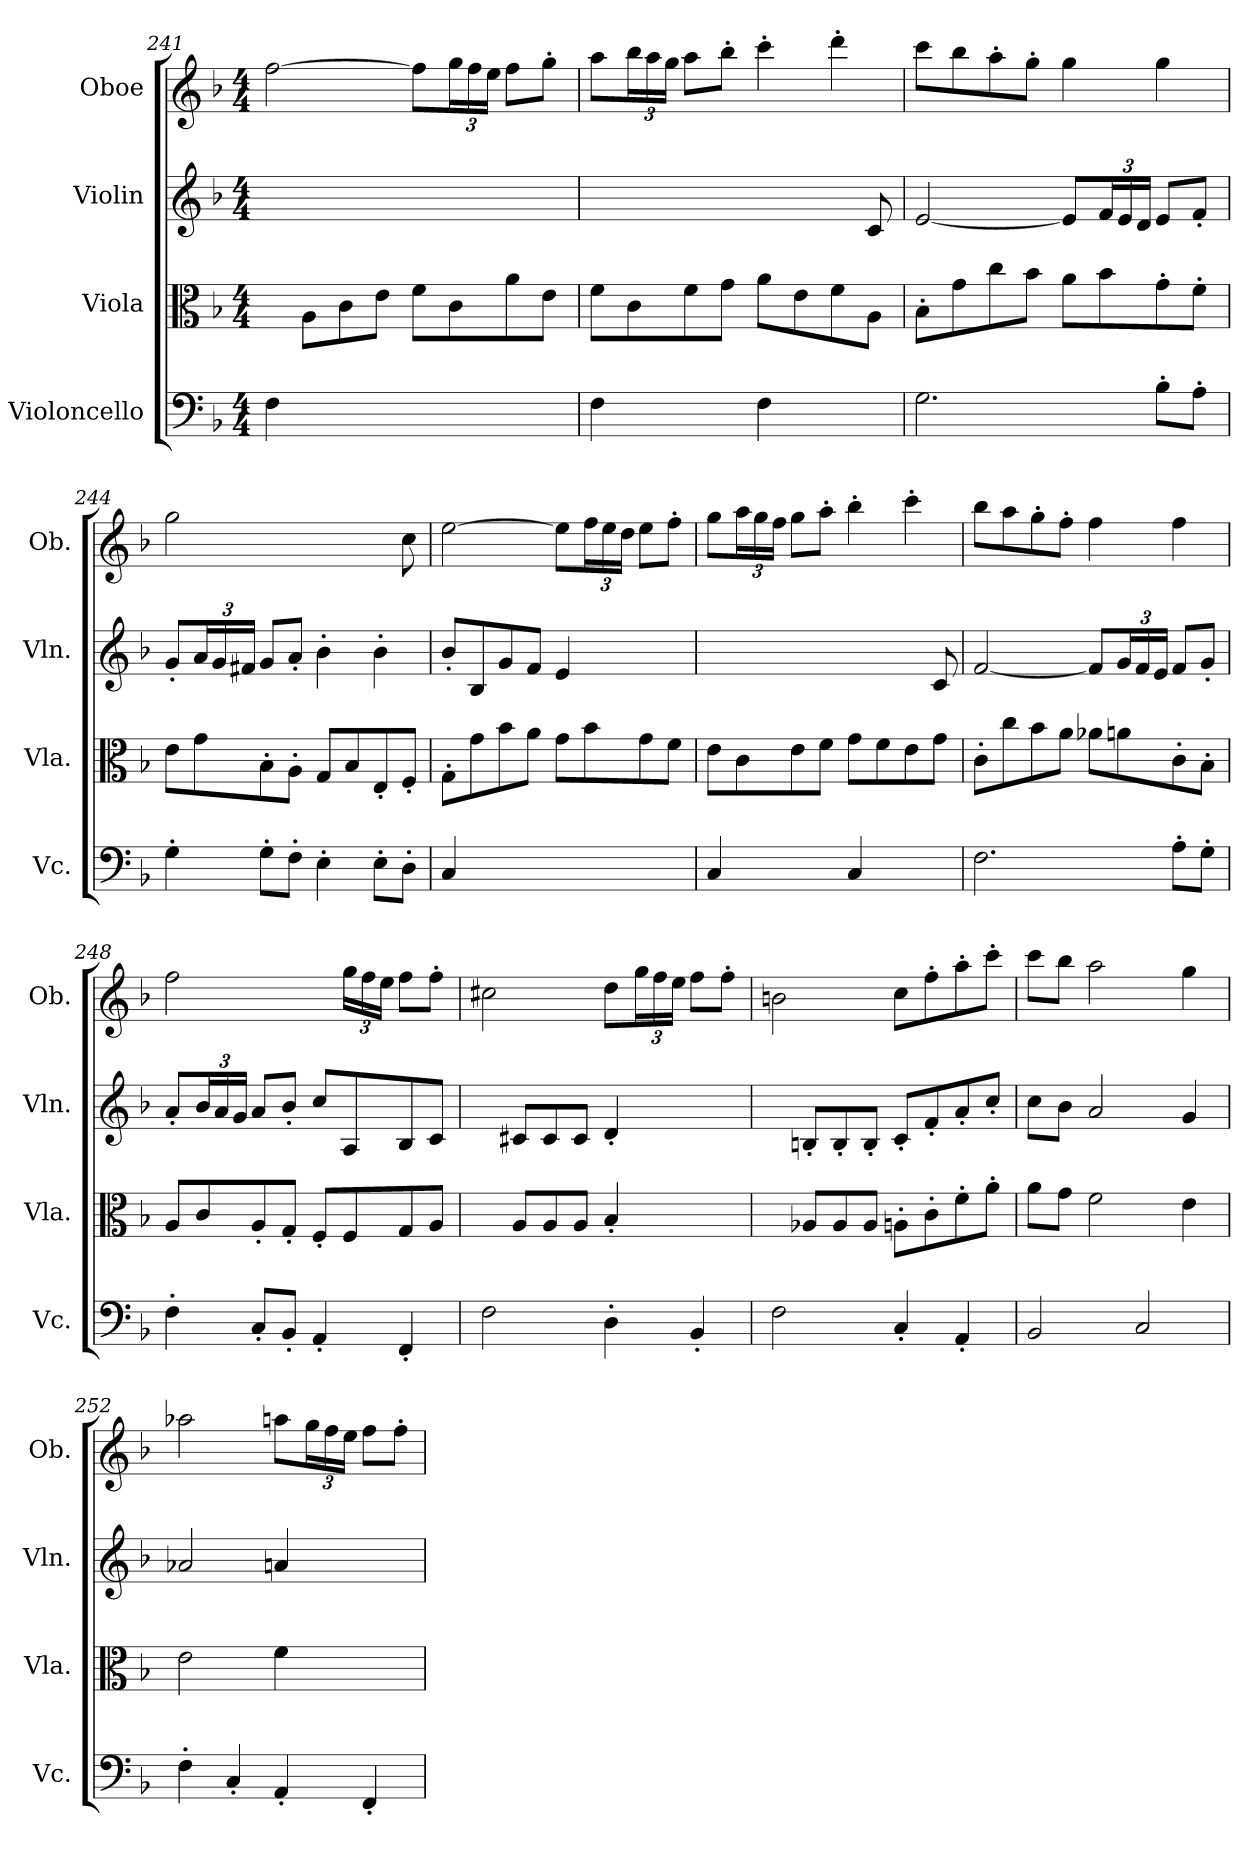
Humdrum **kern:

**kern	**kern	**kern	**kern
*part4	*part3	*part2	*part1
*staff4	*staff3	*staff2	*staff1
*I"Violoncello	*I"Viola	*I"Violin	*I"Oboe
*I'Vc.	*I'Vla.	*I'Vln.	*I'Ob.
!!LO:LB:g=z
*clefF4	*clefC3	*clefG2	*clefG2
*k[b-]	*k[b-]	*k[b-]	*k[b-]
*M4/4	*M4/4	*M4/4	*M4/4
*MM110	*MM110	*MM110	*MM110
=241	=241	=241	=241
4F\	8ryy	1ryy	[2ff\
.	8A\L	.	.
4ryy	8c\	.	.
.	8e\J	.	.
2ryy	8f\L	.	8ff\L]
*	*	*	*Xbrackettup
.	8c\	.	24gg\L
.	.	.	24ff\
.	.	.	24ee\JJ
.	8a\	.	8ff\L
.	8e\J	.	8gg'\J
=242	=242	=242	=242
4F\	8f\L	2ryy	8aa\L
.	8c\	.	24bb-\L
.	.	.	24aa\
.	.	.	24gg\JJ
4ryy	8f\	.	8aa\L
.	8g\J	.	8bb-'\J
4F\	8a\L	4ryy	4ccc'\
.	8e\	.	.
4ryy	8f\	8ryy	4ddd'\
.	8A\J	8c/	.
=243	=243	=243	=243
2.G\	8B-'\L	[2e/	8ccc\L
.	8g\	.	8bb-\
.	8cc\	.	8aa'\
.	8b-\J	.	8gg'\J
.	8a\L	8e/L]	4gg\
*	*	*Xbrackettup	*
.	8b-\	24f/L	.
.	.	24e/	.
.	.	24d/JJ	.
8B-'\L	8g'\	8e/L	4gg\
8A'\J	8f'\J	8f'/J	.
=244	=244	=244	=244
4G'\	8e\L	8g'/L	2gg\
.	8g\	24a/L	.
.	.	24g/	.
.	.	24f#X/JJ	.
8G'\L	8B-'\	8g/L	.
8F'\J	8A'\J	8a'/J	.
4E'\	8G/L	4b-'\	4ryy
.	8B-/	.	.
8E'\L	8E'/	4b-'\	8ryy
8D'\J	8F'/J	.	8cc\
!!LO:PB:g=z
=245	=245	=245	=245
4C/	8G'\L	8b-'/L	[2ee\
.	8g\	8B-/	.
4ryy	8b-\	8g/	.
.	8a\J	8f/J	.
2ryy	8g\L	4e/	8ee\L]
.	8b-\	.	24ff\L
.	.	.	24ee\
.	.	.	24dd\JJ
.	8g\	4ryy	8ee\L
.	8f\J	.	8ff'\J
=246	=246	=246	=246
4C/	8e\L	2ryy	8gg\L
.	8c\	.	24aa\L
.	.	.	24gg\
.	.	.	24ff\JJ
4ryy	8e\	.	8gg\L
.	8f\J	.	8aa'\J
4C/	8g\L	4ryy	4bb-'\
.	8f\	.	.
4ryy	8e\	8ryy	4ccc'\
.	8g\J	8c/	.
=247	=247	=247	=247
2.F\	8c'\L	[2f/	8bb-\L
.	8cc\	.	8aa\
.	8b-\	.	8gg'\
.	8a\J	.	8ff'\J
.	8a-X\L	8f/L]	4ff\
.	8an\	24g/L	.
.	.	24f/	.
.	.	24e/JJ	.
8A'\L	8c'\	8f/L	4ff\
8G'\J	8B-'\J	8g'/J	.
!!LO:LB:g=z
=248	=248	=248	=248
4F'\	8A/L	8a'/L	2ff\
.	8c/	24b-/L	.
.	.	24a/	.
.	.	24g/JJ	.
8C'/L	8A'/	8a/L	.
8BB-'/J	8G'/J	8b-'/J	.
4AA'/	8F'/L	8cc/L	8ryy
.	8F/	8A/	24gg\LL
.	.	.	24ff\
.	.	.	24ee\JJ
4FF'/	8G/	8B-/	8ff\L
.	8A/J	8c/J	8ff'\J
=249	=249	=249	=249
2F\	8ryy	8ryy	2cc#X\
.	8A/L	8c#X/L	.
.	8A/	8c#/	.
.	8A/J	8c#/J	.
4D'\	4B-'/	4d'/	8dd\L
.	.	.	24gg\L
.	.	.	24ff\
.	.	.	24ee\JJ
4BB-'/	4ryy	4ryy	8ff\L
.	.	.	8ff'\J
=250	=250	=250	=250
2F\	8ryy	8ryy	2bn\
.	8A-X/L	8Bn'/L	.
.	8A-/	8B'/	.
.	8A-/J	8B'/J	.
4C'/	8An'\L	8c'/L	8cc\L
.	8c'\	8f'/	8ff'\
4AA'/	8f'\	8a'/	8aa'\
.	8a'\J	8cc'/J	8ccc'\J
=251	=251	=251	=251
2BB-/	8a\L	8cc\L	8ccc\L
.	8g\J	8b-\J	8bb-\J
.	2f\	2a/	2aa\
2C/	.	.	.
.	4e\	4g/	4gg\
!!LO:LB:g=z
=252	=252	=252	=252
4F'\	2e\	2a-X/	2aa-X\
4C'/	.	.	.
4AA'/	4f\	4an/	8aan\L
.	.	.	24gg\L
.	.	.	24ff\
.	.	.	24ee\JJ
4FF'/	4ryy	4ryy	8ff\L
.	.	.	8ff'\J
=	=	=	=
*-	*-	*-	*-
